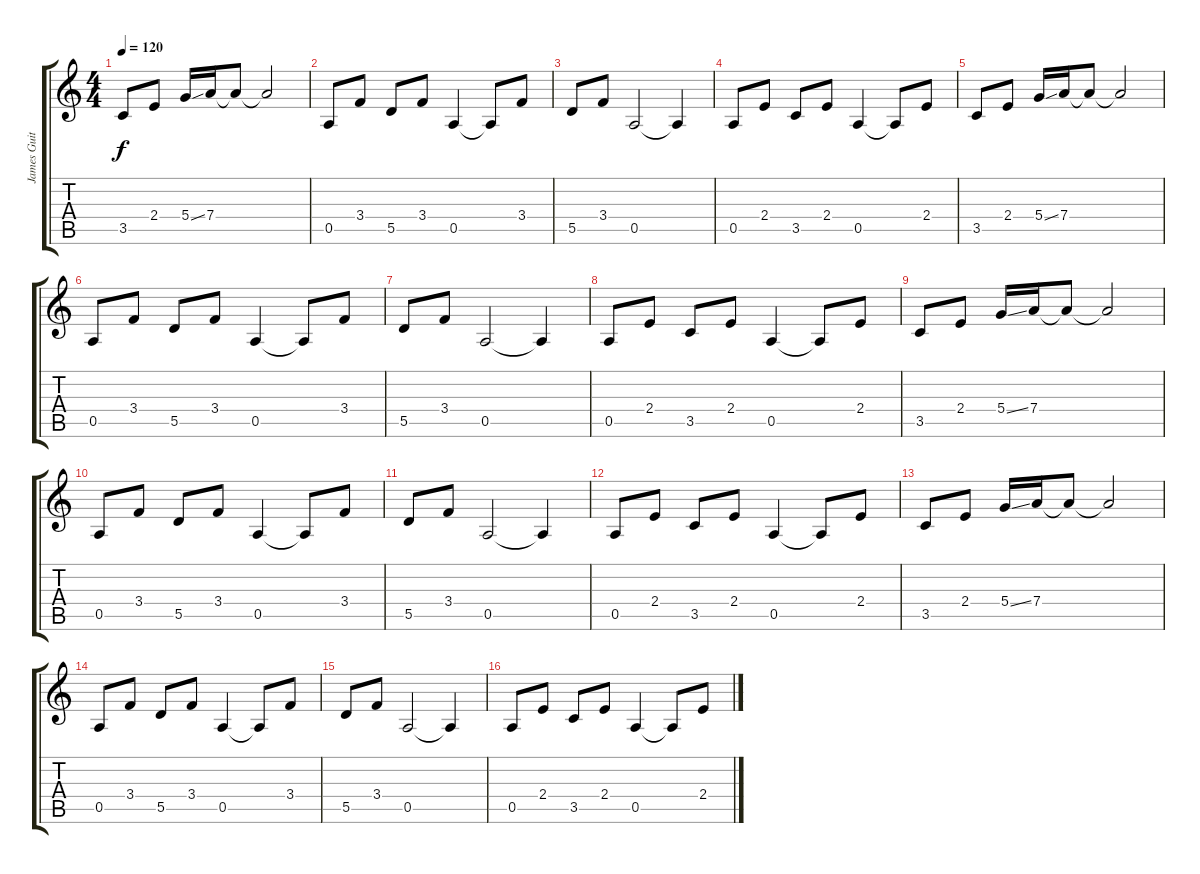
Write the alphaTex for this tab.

\track ("James Guitar" "James Guit") {instrument distortionguitar}
\staff {score tabs}
\tuning (E4 B3 G3 D3 A2 E2) {hide}
\ts (4 4)
\tempo 120
\clef g2
\ks c
3.5.8{dy f} 2.4.8 5.4{ss}.16 7.4.16 7.4{t}.8 7.4{t}.2 |
0.5.8 3.4.8 5.5.8 3.4.8 0.5.4 0.5{t}.8 3.4.8 |
5.5.8 3.4.8 0.5.2 0.5{t}.4 |
0.5.8 2.4.8 3.5.8 2.4.8 0.5.4 0.5{t}.8 2.4.8 |
3.5.8 2.4.8 5.4{ss}.16 7.4.16 7.4{t}.8 7.4{t}.2 |
0.5.8 3.4.8 5.5.8 3.4.8 0.5.4 0.5{t}.8 3.4.8 |
5.5.8 3.4.8 0.5.2 0.5{t}.4 |
0.5.8 2.4.8 3.5.8 2.4.8 0.5.4 0.5{t}.8 2.4.8 |
3.5.8 2.4.8 5.4{ss}.16 7.4.16 7.4{t}.8 7.4{t}.2 |
0.5.8 3.4.8 5.5.8 3.4.8 0.5.4 0.5{t}.8 3.4.8 |
5.5.8 3.4.8 0.5.2 0.5{t}.4 |
0.5.8 2.4.8 3.5.8 2.4.8 0.5.4 0.5{t}.8 2.4.8 |
3.5.8 2.4.8 5.4{ss}.16 7.4.16 7.4{t}.8 7.4{t}.2 |
0.5.8 3.4.8 5.5.8 3.4.8 0.5.4 0.5{t}.8 3.4.8 |
5.5.8 3.4.8 0.5.2 0.5{t}.4 |
0.5.8 2.4.8 3.5.8 2.4.8 0.5.4 0.5{t}.8 2.4.8
